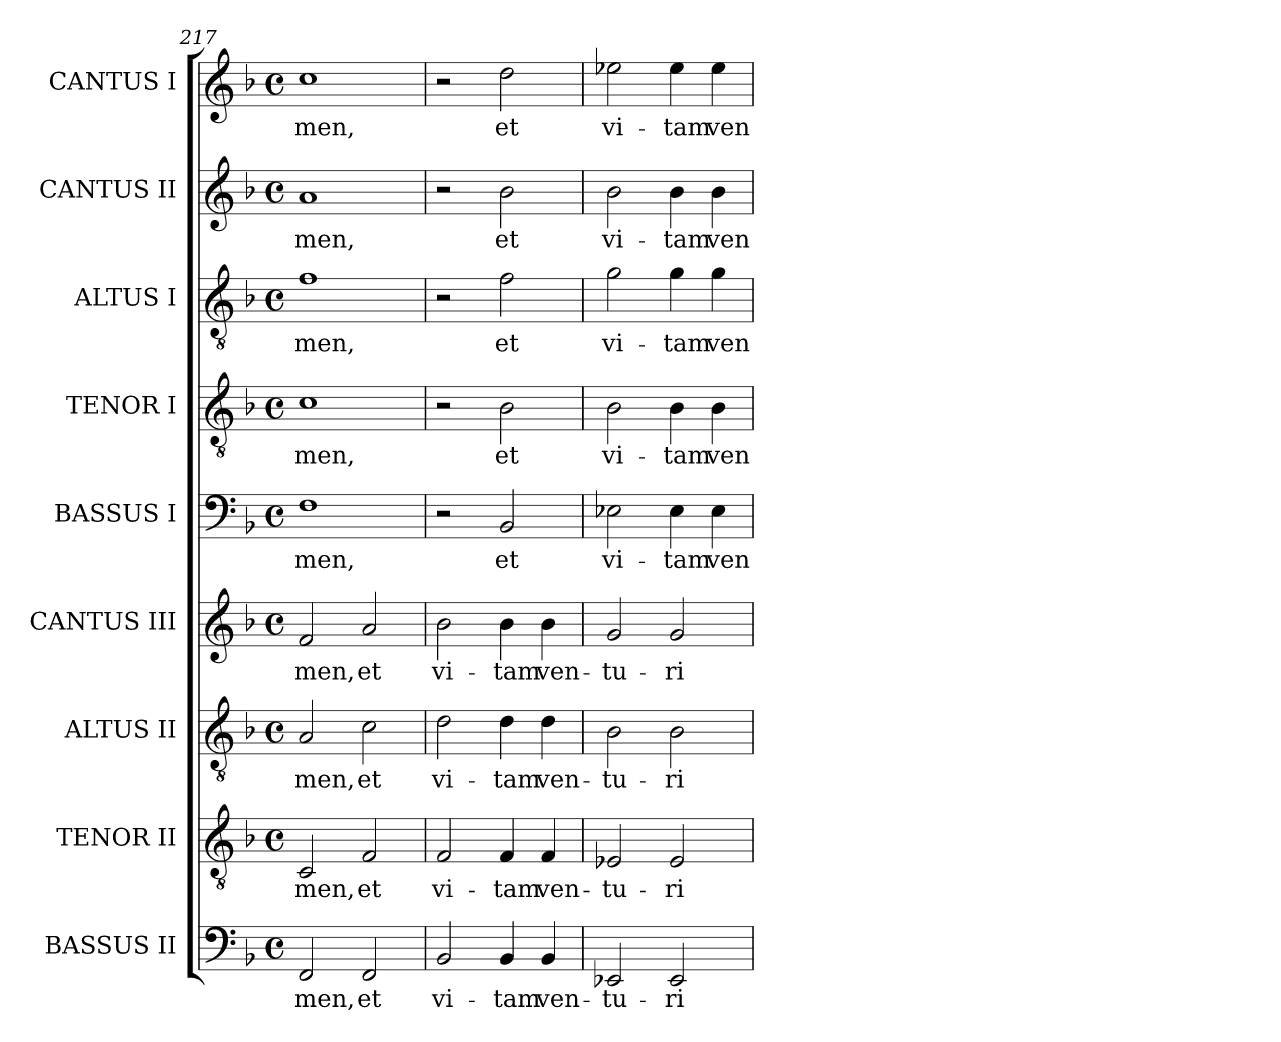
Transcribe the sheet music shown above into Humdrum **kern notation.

**kern	**text	**kern	**text	**kern	**text	**kern	**text	**kern	**text	**kern	**text	**kern	**text	**kern	**text	**kern	**text
*part9	*part9	*part8	*part8	*part7	*part7	*part6	*part6	*part5	*part5	*part4	*part4	*part3	*part3	*part2	*part2	*part1	*part1
*staff9	*staff9	*staff8	*staff8	*staff7	*staff7	*staff6	*staff6	*staff5	*staff5	*staff4	*staff4	*staff3	*staff3	*staff2	*staff2	*staff1	*staff1
*I"BASSUS II	*	*I"TENOR II	*	*I"ALTUS II	*	*I"CANTUS III	*	*I"BASSUS I	*	*I"TENOR I	*	*I"ALTUS I	*	*I"CANTUS II	*	*I"CANTUS I	*
*I'B. II	*	*I'T. II	*	*I'A. II	*	*I'C. III	*	*I'B. I	*	*I'T. I	*	*I'A. I	*	*I'C. II	*	*I'C. I	*
*clefF4	*	*clefGv2	*	*clefGv2	*	*clefG2	*	*clefF4	*	*clefGv2	*	*clefGv2	*	*clefG2	*	*clefG2	*
*	*	*ITrd7c12	*	*ITrd7c12	*	*	*	*	*	*ITrd7c12	*	*ITrd7c12	*	*	*	*	*
*k[b-]	*	*k[b-]	*	*k[b-]	*	*k[b-]	*	*k[b-]	*	*k[b-]	*	*k[b-]	*	*k[b-]	*	*k[b-]	*
*F:	*	*F:	*	*F:	*	*F:	*	*F:	*	*F:	*	*F:	*	*F:	*	*F:	*
*M4/4	*	*M4/4	*	*M4/4	*	*M4/4	*	*M4/4	*	*M4/4	*	*M4/4	*	*M4/4	*	*M4/4	*
*met(c)	*	*met(c)	*	*met(c)	*	*met(c)	*	*met(c)	*	*met(c)	*	*met(c)	*	*met(c)	*	*met(c)	*
=217	=217	=217	=217	=217	=217	=217	=217	=217	=217	=217	=217	=217	=217	=217	=217	=217	=217
!	!LO:LY:b:color=#000000	!	!	!	!	!	!	!	!	!	!	!	!	!	!	!	!
!	!	!	!LO:LY:b:color=#000000	!	!	!	!	!	!	!	!	!	!	!	!	!	!
!	!	!	!	!	!LO:LY:b:color=#000000	!	!	!	!	!	!	!	!	!	!	!	!
!	!	!	!	!	!	!	!LO:LY:b:color=#000000	!	!	!	!	!	!	!	!	!	!
!	!	!	!	!	!	!	!	!	!LO:LY:b:color=#000000	!	!	!	!	!	!	!	!
!	!	!	!	!	!	!	!	!	!	!	!LO:LY:b:color=#000000	!	!	!	!	!	!
!	!	!	!	!	!	!	!	!	!	!	!	!	!LO:LY:b:color=#000000	!	!	!	!
!	!	!	!	!	!	!	!	!	!	!	!	!	!	!	!LO:LY:b:color=#000000	!	!
!	!	!	!	!	!	!	!	!	!	!	!	!	!	!	!	!	!LO:LY:b:color=#000000
2FFi/	-men,	2CCi/	-men,	2AAi/	-men,	2fi/	-men,	1Fi	-men,	1Ci	-men,	1Fi	-men,	1ai	-men,	1cci	-men,
!	!LO:LY:b:color=#000000	!	!	!	!	!	!	!	!	!	!	!	!	!	!	!	!
!	!	!	!LO:LY:b:color=#000000	!	!	!	!	!	!	!	!	!	!	!	!	!	!
!	!	!	!	!	!LO:LY:b:color=#000000	!	!	!	!	!	!	!	!	!	!	!	!
!	!	!	!	!	!	!	!LO:LY:b:color=#000000	!	!	!	!	!	!	!	!	!	!
2FFi/	et	2FFi/	et	2Ci\	et	2ai/	et	.	.	.	.	.	.	.	.	.	.
=218	=218	=218	=218	=218	=218	=218	=218	=218	=218	=218	=218	=218	=218	=218	=218	=218	=218
!	!LO:LY:b:color=#000000	!	!	!	!	!	!	!	!	!	!	!	!	!	!	!	!
!	!	!	!LO:LY:b:color=#000000	!	!	!	!	!	!	!	!	!	!	!	!	!	!
!	!	!	!	!	!LO:LY:b:color=#000000	!	!	!	!	!	!	!	!	!	!	!	!
!	!	!	!	!	!	!	!LO:LY:b:color=#000000	!	!	!	!	!	!	!	!	!	!
2BB-i/	vi-	2FFi/	vi-	2Di\	vi-	2b-i\	vi-	2r	.	2r	.	2r	.	2r	.	2r	.
!	!LO:LY:b:color=#000000	!	!	!	!	!	!	!	!	!	!	!	!	!	!	!	!
!	!	!	!LO:LY:b:color=#000000	!	!	!	!	!	!	!	!	!	!	!	!	!	!
!	!	!	!	!	!LO:LY:b:color=#000000	!	!	!	!	!	!	!	!	!	!	!	!
!	!	!	!	!	!	!	!LO:LY:b:color=#000000	!	!	!	!	!	!	!	!	!	!
!	!	!	!	!	!	!	!	!	!LO:LY:b:color=#000000	!	!	!	!	!	!	!	!
!	!	!	!	!	!	!	!	!	!	!	!LO:LY:b:color=#000000	!	!	!	!	!	!
!	!	!	!	!	!	!	!	!	!	!	!	!	!LO:LY:b:color=#000000	!	!	!	!
!	!	!	!	!	!	!	!	!	!	!	!	!	!	!	!LO:LY:b:color=#000000	!	!
!	!	!	!	!	!	!	!	!	!	!	!	!	!	!	!	!	!LO:LY:b:color=#000000
4BB-i/	-tam	4FFi/	-tam	4Di\	-tam	4b-i\	-tam	2BB-i/	et	2BB-i\	et	2Fi\	et	2b-i\	et	2ddi\	et
!	!LO:LY:b:color=#000000	!	!	!	!	!	!	!	!	!	!	!	!	!	!	!	!
!	!	!	!LO:LY:b:color=#000000	!	!	!	!	!	!	!	!	!	!	!	!	!	!
!	!	!	!	!	!LO:LY:b:color=#000000	!	!	!	!	!	!	!	!	!	!	!	!
!	!	!	!	!	!	!	!LO:LY:b:color=#000000	!	!	!	!	!	!	!	!	!	!
4BB-i/	ven-	4FFi/	ven-	4Di\	ven-	4b-i\	ven-	.	.	.	.	.	.	.	.	.	.
=219	=219	=219	=219	=219	=219	=219	=219	=219	=219	=219	=219	=219	=219	=219	=219	=219	=219
!	!LO:LY:b:color=#000000	!	!	!	!	!	!	!	!	!	!	!	!	!	!	!	!
!	!	!	!LO:LY:b:color=#000000	!	!	!	!	!	!	!	!	!	!	!	!	!	!
!	!	!	!	!	!LO:LY:b:color=#000000	!	!	!	!	!	!	!	!	!	!	!	!
!	!	!	!	!	!	!	!LO:LY:b:color=#000000	!	!	!	!	!	!	!	!	!	!
!	!	!	!	!	!	!	!	!	!LO:LY:b:color=#000000	!	!	!	!	!	!	!	!
!	!	!	!	!	!	!	!	!	!	!	!LO:LY:b:color=#000000	!	!	!	!	!	!
!	!	!	!	!	!	!	!	!	!	!	!	!	!LO:LY:b:color=#000000	!	!	!	!
!	!	!	!	!	!	!	!	!	!	!	!	!	!	!	!LO:LY:b:color=#000000	!	!
!	!	!	!	!	!	!	!	!	!	!	!	!	!	!	!	!	!LO:LY:b:color=#000000
2EE-Xi/	-tu-	2EE-Xi/	-tu-	2BB-i\	-tu-	2gi/	-tu-	2E-Xi\	vi-	2BB-i\	vi-	2Gi\	vi-	2b-i\	vi-	2ee-Xi\	vi-
!	!LO:LY:b:color=#000000	!	!	!	!	!	!	!	!	!	!	!	!	!	!	!	!
!	!	!	!LO:LY:b:color=#000000	!	!	!	!	!	!	!	!	!	!	!	!	!	!
!	!	!	!	!	!LO:LY:b:color=#000000	!	!	!	!	!	!	!	!	!	!	!	!
!	!	!	!	!	!	!	!LO:LY:b:color=#000000	!	!	!	!	!	!	!	!	!	!
!	!	!	!	!	!	!	!	!	!LO:LY:b:color=#000000	!	!	!	!	!	!	!	!
!	!	!	!	!	!	!	!	!	!	!	!LO:LY:b:color=#000000	!	!	!	!	!	!
!	!	!	!	!	!	!	!	!	!	!	!	!	!LO:LY:b:color=#000000	!	!	!	!
!	!	!	!	!	!	!	!	!	!	!	!	!	!	!	!LO:LY:b:color=#000000	!	!
!	!	!	!	!	!	!	!	!	!	!	!	!	!	!	!	!	!LO:LY:b:color=#000000
2EE-i/	-ri	2EE-i/	-ri	2BB-i\	-ri	2gi/	-ri	4E-i\	-tam	4BB-i\	-tam	4Gi\	-tam	4b-i\	-tam	4ee-i\	-tam
!	!	!	!	!	!	!	!	!	!LO:LY:b:color=#000000	!	!	!	!	!	!	!	!
!	!	!	!	!	!	!	!	!	!	!	!LO:LY:b:color=#000000	!	!	!	!	!	!
!	!	!	!	!	!	!	!	!	!	!	!	!	!LO:LY:b:color=#000000	!	!	!	!
!	!	!	!	!	!	!	!	!	!	!	!	!	!	!	!LO:LY:b:color=#000000	!	!
!	!	!	!	!	!	!	!	!	!	!	!	!	!	!	!	!	!LO:LY:b:color=#000000
.	.	.	.	.	.	.	.	4E-i\	ven-	4BB-i\	ven-	4Gi\	ven-	4b-i\	ven-	4ee-i\	ven-
=	=	=	=	=	=	=	=	=	=	=	=	=	=	=	=	=	=
*-	*-	*-	*-	*-	*-	*-	*-	*-	*-	*-	*-	*-	*-	*-	*-	*-	*-
